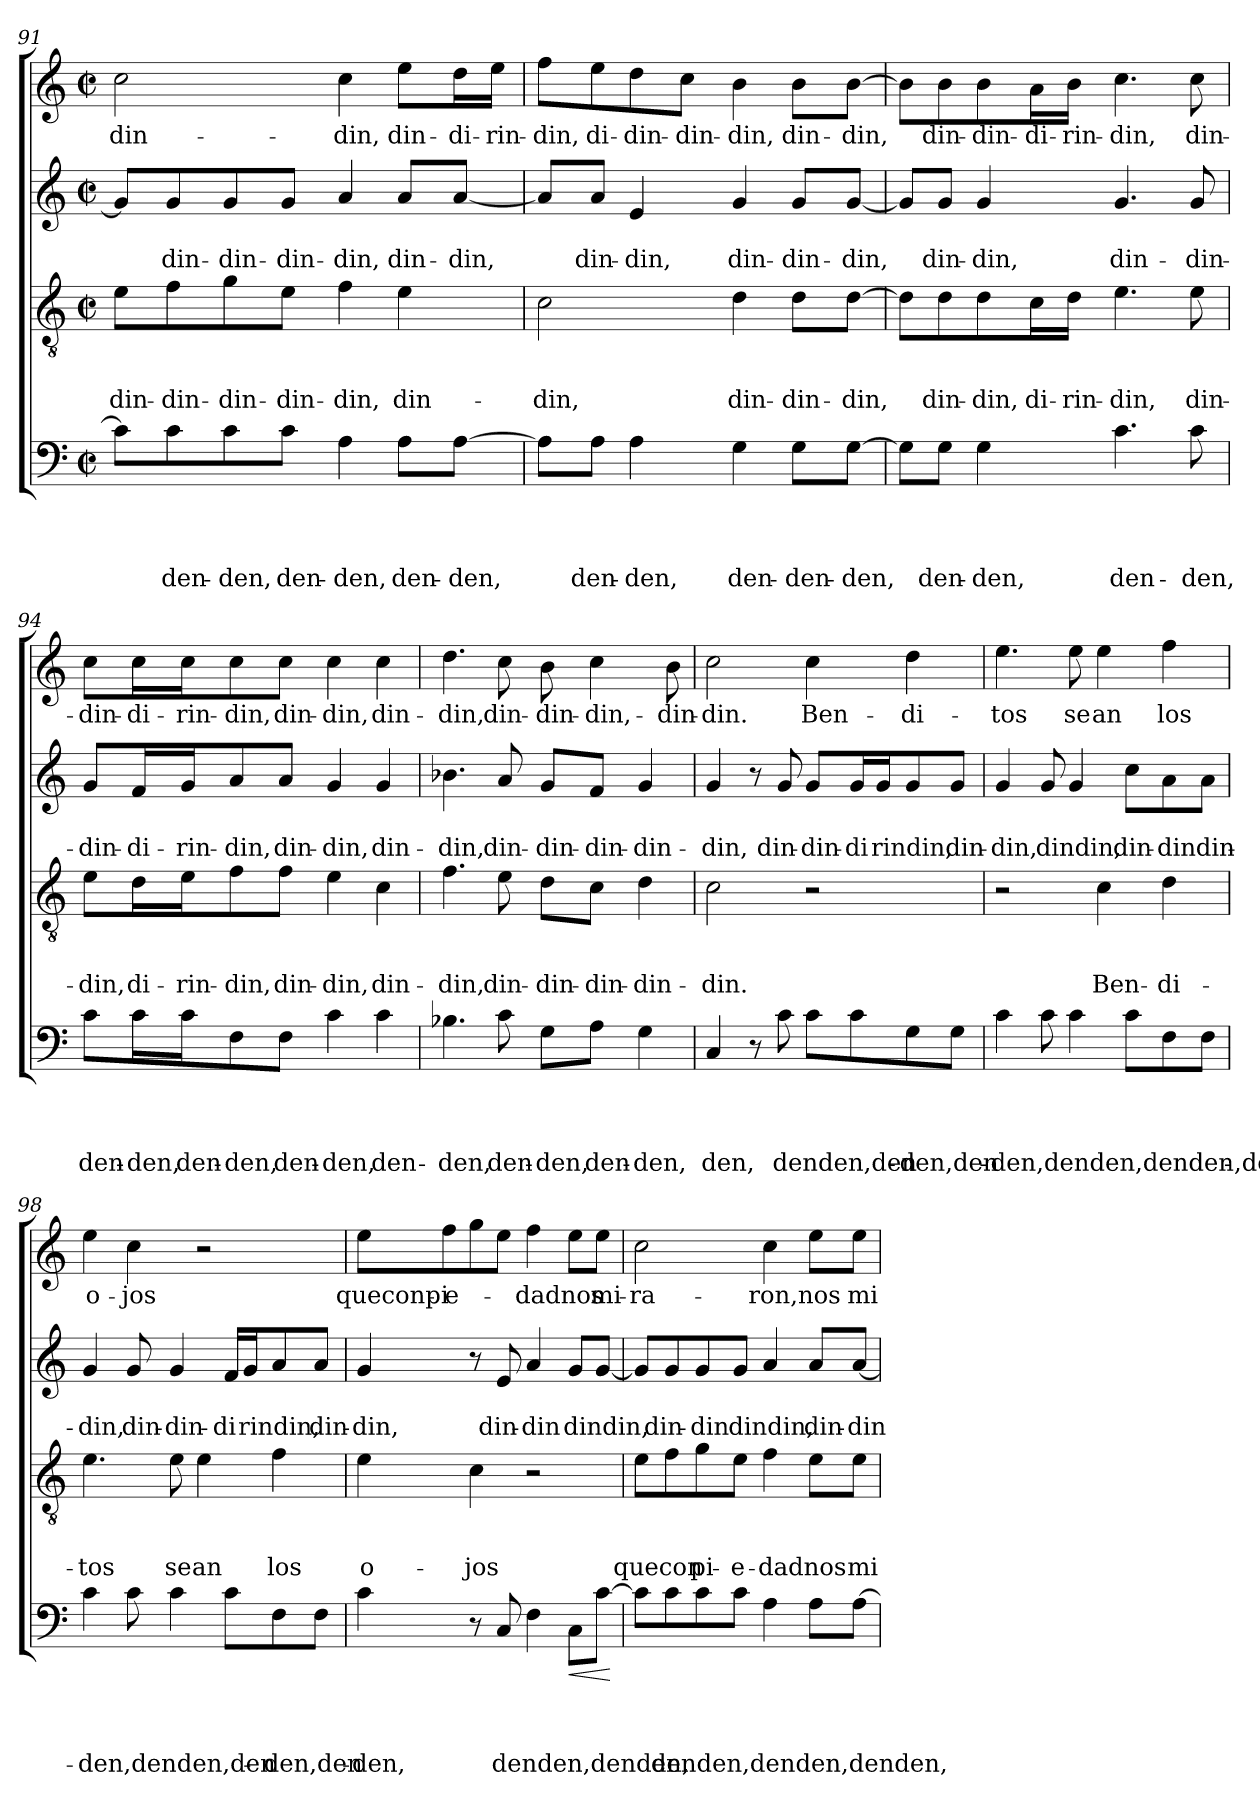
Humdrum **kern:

**kern	**text	**text	**text	**text	**dynam	**kern	**text	**text	**text	**kern	**text	**text	**kern	**text
*part4	*part4	*part4	*part4	*part4	*part4	*part3	*part3	*part3	*part3	*part2	*part2	*part2	*part1	*part1
*staff4	*staff4	*staff4	*staff4	*staff4	*staff4	*staff3	*staff3	*staff3	*staff3	*staff2	*staff2	*staff2	*staff1	*staff1
*clefF4	*	*	*	*	*	*clefGv2	*	*	*	*clefG2	*	*	*clefG2	*
*k[]	*	*	*	*	*	*k[]	*	*	*	*k[]	*	*	*k[]	*
*C:	*	*	*	*	*	*C:	*	*	*	*C:	*	*	*C:	*
*M2/2	*	*	*	*	*	*M2/2	*	*	*	*M2/2	*	*	*M2/2	*
*met(c|)	*	*	*	*	*	*met(c|)	*	*	*	*met(c|)	*	*	*met(c|)	*
=91	=91	=91	=91	=91	=91	=91	=91	=91	=91	=91	=91	=91	=91	=91
!	!	!	!	!	!	!	!	!	!LO:LY:b	!	!	!	!	!LO:LY:b
8c\L]	.	.	.	.	.	8e\L	.	.	din-	8g/L]	.	.	2cc\	-din-
!	!	!	!	!LO:LY:b	!	!	!	!	!LO:LY:b	!	!	!LO:LY:b	!	!
8c\	.	.	.	den-	.	8f\	.	.	-din-	8g/	.	din-	.	.
!	!	!	!	!LO:LY:b:rj	!	!	!	!	!LO:LY:b	!	!	!LO:LY:b	!	!
8c\	.	.	.	-den,	.	8g\	.	.	-din-	8g/	.	-din-	.	.
!	!	!	!	!LO:LY:b	!	!	!	!	!LO:LY:b	!	!	!LO:LY:b	!	!
8c\J	.	.	.	den-	.	8e\J	.	.	-din-	8g/J	.	-din-	.	.
!	!	!	!	!LO:LY:b:rj	!	!	!	!	!LO:LY:b:rj	!	!	!LO:LY:b:rj	!	!LO:LY:b
4A\	.	.	.	-den,	.	4f\	.	.	-din,	4a/	.	-din,	4cc\	-din,
!	!	!	!	!LO:LY:b	!	!	!	!	!LO:LY:b	!	!	!LO:LY:b	!	!LO:LY:b
8A\L	.	.	.	den-	.	4e\	.	.	din-	8a/L	.	din-	8ee\L	din-
!	!	!	!	!LO:LY:b:rj	!	!	!	!	!	!	!	!LO:LY:b:rj	!	!LO:LY:b
[>8A\J	.	.	.	-den,	.	.	.	.	.	[>8a/J	.	-din,	16dd\L	-di-
!	!	!	!	!	!	!	!	!	!	!	!	!	!	!LO:LY:b
.	.	.	.	.	.	.	.	.	.	.	.	.	16ee\JJ	-rin-
!!LO:PB:g=z
=92	=92	=92	=92	=92	=92	=92	=92	=92	=92	=92	=92	=92	=92	=92
!	!	!	!	!	!	!	!	!	!LO:LY:b	!	!	!	!	!LO:LY:b
8A\L]	.	.	.	.	.	2c\	.	.	-din,	8a/L]	.	.	8ff\L	-din,
!	!	!	!	!LO:LY:b	!	!	!	!	!	!	!	!LO:LY:b	!	!LO:LY:b
8A\J	.	.	.	den-	.	.	.	.	.	8a/J	.	din-	8ee\	di-
!	!	!	!	!LO:LY:b	!	!	!	!	!	!	!	!LO:LY:b	!	!LO:LY:b
4A\	.	.	.	-den,	.	.	.	.	.	4e/	.	-din,	8dd\	-din-
!	!	!	!	!	!	!	!	!	!	!	!	!	!	!LO:LY:b
.	.	.	.	.	.	.	.	.	.	.	.	.	8cc\J	-din-
!	!	!	!	!LO:LY:b	!	!	!	!	!LO:LY:b	!	!	!LO:LY:b	!	!LO:LY:b
4G\	.	.	.	den-	.	4d\	.	.	din-	4g/	.	din-	4b\	-din,
!	!	!	!	!LO:LY:b	!	!	!	!	!LO:LY:b	!	!	!LO:LY:b	!	!LO:LY:b
8G\L	.	.	.	-den-	.	8d\L	.	.	-din-	8g/L	.	-din-	8b\L	din-
!	!	!	!	!LO:LY:b	!	!	!	!	!LO:LY:b	!	!	!LO:LY:b	!	!LO:LY:b
[>8G\J	.	.	.	-den,	.	[>8d\J	.	.	-din,	[<8g/J	.	-din,	[>8b\J	-din,
=93	=93	=93	=93	=93	=93	=93	=93	=93	=93	=93	=93	=93	=93	=93
8G\L]	.	.	.	.	.	8d\L]	.	.	.	8g/L]	.	.	8b\L]	.
!	!	!	!	!LO:LY:b	!	!	!	!	!LO:LY:b	!	!	!LO:LY:b	!	!LO:LY:b
8G\J	.	.	.	den-	.	8d\	.	.	din-	8g/J	.	din-	8b\	din-
!	!	!	!	!LO:LY:b	!	!	!	!	!LO:LY:b	!	!	!LO:LY:b	!	!LO:LY:b
4G\	.	.	.	-den,	.	8d\	.	.	-din,	4g/	.	-din,	8b\	-din-
!	!	!	!	!	!	!	!	!	!LO:LY:b	!	!	!	!	!LO:LY:b
.	.	.	.	.	.	16c\L	.	.	di-	.	.	.	16a\L	-di-
!	!	!	!	!	!	!	!	!	!LO:LY:b	!	!	!	!	!LO:LY:b
.	.	.	.	.	.	16d\JJ	.	.	-rin-	.	.	.	16b\JJ	-rin-
!	!	!	!	!LO:LY:b	!	!	!	!	!LO:LY:b	!	!	!LO:LY:b	!	!LO:LY:b
4.c\	.	.	.	den-	.	4.e\	.	.	-din,	4.g/	.	din-	4.cc\	-din,
!	!	!	!	!LO:LY:b	!	!	!	!	!LO:LY:b	!	!	!LO:LY:b	!	!LO:LY:b
8c\	.	.	.	-den,	.	8e\	.	.	din-	8g/	.	-din-	8cc\	din-
=94	=94	=94	=94	=94	=94	=94	=94	=94	=94	=94	=94	=94	=94	=94
!	!	!	!	!LO:LY:b	!	!	!	!	!LO:LY:b	!	!	!LO:LY:b	!	!LO:LY:b
8c\L	.	.	.	den-	.	8e\L	.	.	-din,	8g/L	.	-din-	8cc\L	-din-
!	!	!	!	!LO:LY:b:rj	!	!	!	!	!LO:LY:b	!	!	!LO:LY:b	!	!LO:LY:b
16c\L	.	.	.	-den,	.	16d\L	.	.	di-	16f/L	.	-di-	16cc\L	-di-
!	!	!	!	!LO:LY:b	!	!	!	!	!LO:LY:b	!	!	!LO:LY:b	!	!LO:LY:b
16c\J	.	.	.	den-	.	16e\J	.	.	-rin-	16g/J	.	-rin-	16cc\J	-rin-
!	!	!	!	!LO:LY:b	!	!	!	!	!LO:LY:b	!	!	!LO:LY:b	!	!LO:LY:b
8F\	.	.	.	-den,	.	8f\	.	.	-din,	8a/	.	-din,	8cc\	-din,
!	!	!	!	!LO:LY:b	!	!	!	!	!LO:LY:b	!	!	!LO:LY:b	!	!LO:LY:b
8F\J	.	.	.	den-	.	8f\J	.	.	din-	8a/J	.	din-	8cc\J	din-
!	!	!	!	!LO:LY:b	!	!	!	!	!LO:LY:b	!	!	!LO:LY:b	!	!LO:LY:b
4c\	.	.	.	-den,	.	4e\	.	.	-din,	4g/	.	-din,	4cc\	-din,
!	!	!	!	!LO:LY:b	!	!	!	!	!LO:LY:b	!	!	!LO:LY:b	!	!LO:LY:b
4c\	.	.	.	den-	.	4c\	.	.	din-	4g/	.	din-	4cc\	din-
=95	=95	=95	=95	=95	=95	=95	=95	=95	=95	=95	=95	=95	=95	=95
!	!	!	!	!LO:LY:b	!	!	!	!	!LO:LY:b	!	!	!LO:LY:b	!	!LO:LY:b
4.B-X\	.	.	.	-den,	.	4.f\	.	.	-din,	4.b-X\	.	-din,	4.dd\	-din,
!	!	!	!	!LO:LY:b	!	!	!	!	!LO:LY:b	!	!	!LO:LY:b	!	!LO:LY:b
8c\	.	.	.	den-	.	8e\	.	.	din-	8a/	.	din-	8cc\	din-
!	!	!	!	!LO:LY:b	!	!	!	!	!LO:LY:b	!	!	!LO:LY:b	!	!LO:LY:b
8G\L	.	.	.	-den,	.	8d\L	.	.	-din-	8g/L	.	-din-	8b\	-din-
!	!	!	!	!LO:LY:b	!	!	!	!	!LO:LY:b	!	!	!LO:LY:b	!	!LO:LY:b
8A\J	.	.	.	den-	.	8c\J	.	.	-din-	8f/J	.	-din-	4cc\	-din,-
!	!	!	!	!LO:LY:b:rj	!	!	!	!	!LO:LY:b	!	!	!LO:LY:b	!	!
4G\	.	.	.	-den,	.	4d\	.	.	-din-	4g/	.	-din-	.	.
!	!	!	!	!	!	!	!	!	!	!	!	!	!	!LO:LY:b
.	.	.	.	.	.	.	.	.	.	.	.	.	8b\	-din-
!!LO:LB:g=z
=96	=96	=96	=96	=96	=96	=96	=96	=96	=96	=96	=96	=96	=96	=96
!	!	!	!	!LO:LY:b	!	!	!	!	!LO:LY:b	!	!	!LO:LY:b	!	!LO:LY:b
4C/	.	.	.	den,	.	2c\	.	.	-din.	4g/	.	-din,	2cc\	-din.
8r	.	.	.	.	.	.	.	.	.	8r	.	.	.	.
!	!	!	!	!LO:LY:b	!	!	!	!	!	!	!	!LO:LY:b	!	!
8c\	.	.	.	denden,den-	.	.	.	.	.	8g/	.	din-	.	.
!	!	!	!	!	!	!	!	!	!	!	!	!LO:LY:b	!	!LO:LY:b
8c\L	.	.	.	.	.	2r	.	.	.	8g/L	.	-din-	4cc\	Ben-
!	!	!	!	!	!	!	!	!	!	!	!	!LO:LY:b:rj	!	!
8c\	.	.	.	.	.	.	.	.	.	16g/L	.	-di	.	.
!	!	!	!	!	!	!	!	!	!	!	!	!LO:LY:b	!	!
.	.	.	.	.	.	.	.	.	.	16g/J	.	rindin,	.	.
!	!	!	!	!LO:LY:b	!	!	!	!	!	!	!	!	!	!LO:LY:b
8G\	.	.	.	-den,den-	.	.	.	.	.	8g/	.	.	4dd\	-di-
!	!	!	!	!	!	!	!	!	!	!	!	!LO:LY:b	!	!
8G\J	.	.	.	.	.	.	.	.	.	8g/J	.	din-	.	.
=97	=97	=97	=97	=97	=97	=97	=97	=97	=97	=97	=97	=97	=97	=97
!	!	!	!	!LO:LY:b	!	!	!	!	!	!	!	!LO:LY:b	!	!LO:LY:b
4c\	.	.	.	-den,denden,denden,den-	.	2r	.	.	.	4g/	.	-din,	4.ee\	-tos
!	!	!	!	!	!	!	!	!	!	!	!	!LO:LY:b	!	!
8c\	.	.	.	.	.	.	.	.	.	8g/	.	dindin,	.	.
!	!	!	!	!	!	!	!	!	!	!	!	!	!	!LO:LY:b
4c\	.	.	.	.	.	.	.	.	.	4g/	.	.	8ee\	se
!	!	!	!	!	!	!	!	!	!LO:LY:b	!	!	!	!	!LO:LY:b
.	.	.	.	.	.	4c\	.	.	Ben-	.	.	.	4ee\	an
!	!	!	!	!	!	!	!	!	!	!	!	!LO:LY:b	!	!
8c\L	.	.	.	.	.	.	.	.	.	8cc\L	.	din-	.	.
!	!	!	!	!	!	!	!	!	!LO:LY:b	!	!	!LO:LY:b:rj	!	!LO:LY:b
8F\	.	.	.	.	.	4d\	.	.	-di-	8a\	.	-din	4ff\	los
!	!	!	!	!	!	!	!	!	!	!	!	!LO:LY:b	!	!
8F\J	.	.	.	.	.	.	.	.	.	8a\J	.	din-	.	.
=98	=98	=98	=98	=98	=98	=98	=98	=98	=98	=98	=98	=98	=98	=98
!	!	!	!	!LO:LY:b	!	!	!	!	!LO:LY:b	!	!	!LO:LY:b	!	!LO:LY:b
4c\	.	.	.	-den,denden,den-	.	4.e\	.	.	-tos	4g/	.	-din,	4ee\	o-
!	!	!	!	!	!	!	!	!	!	!	!	!LO:LY:b	!	!LO:LY:b
8c\	.	.	.	.	.	.	.	.	.	8g/	.	din-	4cc\	-jos
!	!	!	!	!	!	!	!	!	!LO:LY:b	!	!	!LO:LY:b	!	!
4c\	.	.	.	.	.	8e\	.	.	se	4g/	.	-din-	.	.
!	!	!	!	!	!	!	!	!	!LO:LY:b	!	!	!	!	!
.	.	.	.	.	.	4e\	.	.	an	.	.	.	2r	.
!	!	!	!	!	!	!	!	!	!	!	!	!LO:LY:b:rj	!	!
8c\L	.	.	.	.	.	.	.	.	.	16f/LL	.	-di	.	.
!	!	!	!	!	!	!	!	!	!	!	!	!LO:LY:b	!	!
.	.	.	.	.	.	.	.	.	.	16g/J	.	rindin,	.	.
!	!	!	!	!LO:LY:b	!	!	!	!	!LO:LY:b	!	!	!	!	!
8F\	.	.	.	-den,den-	.	4f\	.	.	los	8a/	.	.	.	.
!	!	!	!	!	!	!	!	!	!	!	!	!LO:LY:b	!	!
8F\J	.	.	.	.	.	.	.	.	.	8a/J	.	din-	.	.
=99	=99	=99	=99	=99	=99	=99	=99	=99	=99	=99	=99	=99	=99	=99
!	!	!	!	!LO:LY:b	!	!	!	!	!LO:LY:b	!	!	!LO:LY:b	!	!LO:LY:b
4c\	.	.	.	-den,	.	4e\	.	.	o-	4g/	.	-din,	8ee\L	queconpi-
!	!	!	!	!	!	!	!	!	!	!	!	!	!	!LO:LY:b
.	.	.	.	.	.	.	.	.	.	.	.	.	8ff\	-e-
!	!	!	!	!	!	!	!	!	!LO:LY:b	!	!	!	!	!
8r	.	.	.	.	.	4c\	.	.	-jos	8r	.	.	8gg\	.
!	!	!	!	!LO:LY:b	!	!	!	!	!	!	!	!LO:LY:b	!	!
8C/	.	.	.	denden,denden,	.	.	.	.	.	8e/	.	din-	8ee\J	.
!	!	!	!	!	!	!	!	!	!	!	!	!LO:LY:b:rj	!	!LO:LY:b
4F\	.	.	.	.	.	2r	.	.	.	4a/	.	-din	4ff\	-dadnos
!	!	!	!	!	!LO:HP:b	!	!	!	!	!	!	!LO:LY:b	!	!
8C\L	.	.	.	.	<	.	.	.	.	8g/L	.	dindin,	8ee\L	.
!	!	!	!	!	!	!	!	!	!	!	!	!	!	!LO:LY:b
[>8c\J	.	.	.	.	.	.	.	.	.	[<8g/J	.	.	8ee\J	mi-
.	.	.	.	.	[	.	.	.	.	.	.	.	.	.
=100	=100	=100	=100	=100	=100	=100	=100	=100	=100	=100	=100	=100	=100	=100
!	!	!	!	!	!	!	!	!	!LO:LY:b	!	!	!	!	!LO:LY:b
8c\L]	.	.	.	.	.	8e\L	.	.	quecon	8g/L]	.	.	2cc\	-ra-
!	!	!	!	!LO:LY:b	!	!	!	!	!	!	!	!LO:LY:b	!	!
8c\	.	.	.	denden,denden,denden,	.	8f\	.	.	.	8g/	.	din-	.	.
!	!	!	!	!	!	!	!	!	!LO:LY:b	!	!	!LO:LY:b:rj	!	!
8c\	.	.	.	.	.	8g\	.	.	pi-	8g/	.	-din	.	.
!	!	!	!	!	!	!	!	!	!LO:LY:b	!	!	!LO:LY:b	!	!
8c\J	.	.	.	.	.	8e\J	.	.	-e-	8g/J	.	dindin,	.	.
!	!	!	!	!	!	!	!	!	!LO:LY:b	!	!	!	!	!LO:LY:b
4A\	.	.	.	.	.	4f\	.	.	-dadnos	4a/	.	.	4cc\	-ron,nos
!	!	!	!	!	!	!	!	!	!	!	!	!LO:LY:b	!	!
8A\L	.	.	.	.	.	8e\L	.	.	.	8a/L	.	din-	8ee\L	.
!	!	!	!	!	!	!	!	!	!LO:LY:b	!	!	!LO:LY:b:rj	!	!LO:LY:b
[<8A\J	.	.	.	.	.	8e\J	.	.	mi-	[<8a/J	.	-din-	8ee\J	mi-
=	=	=	=	=	=	=	=	=	=	=	=	=	=	=
*-	*-	*-	*-	*-	*-	*-	*-	*-	*-	*-	*-	*-	*-	*-
